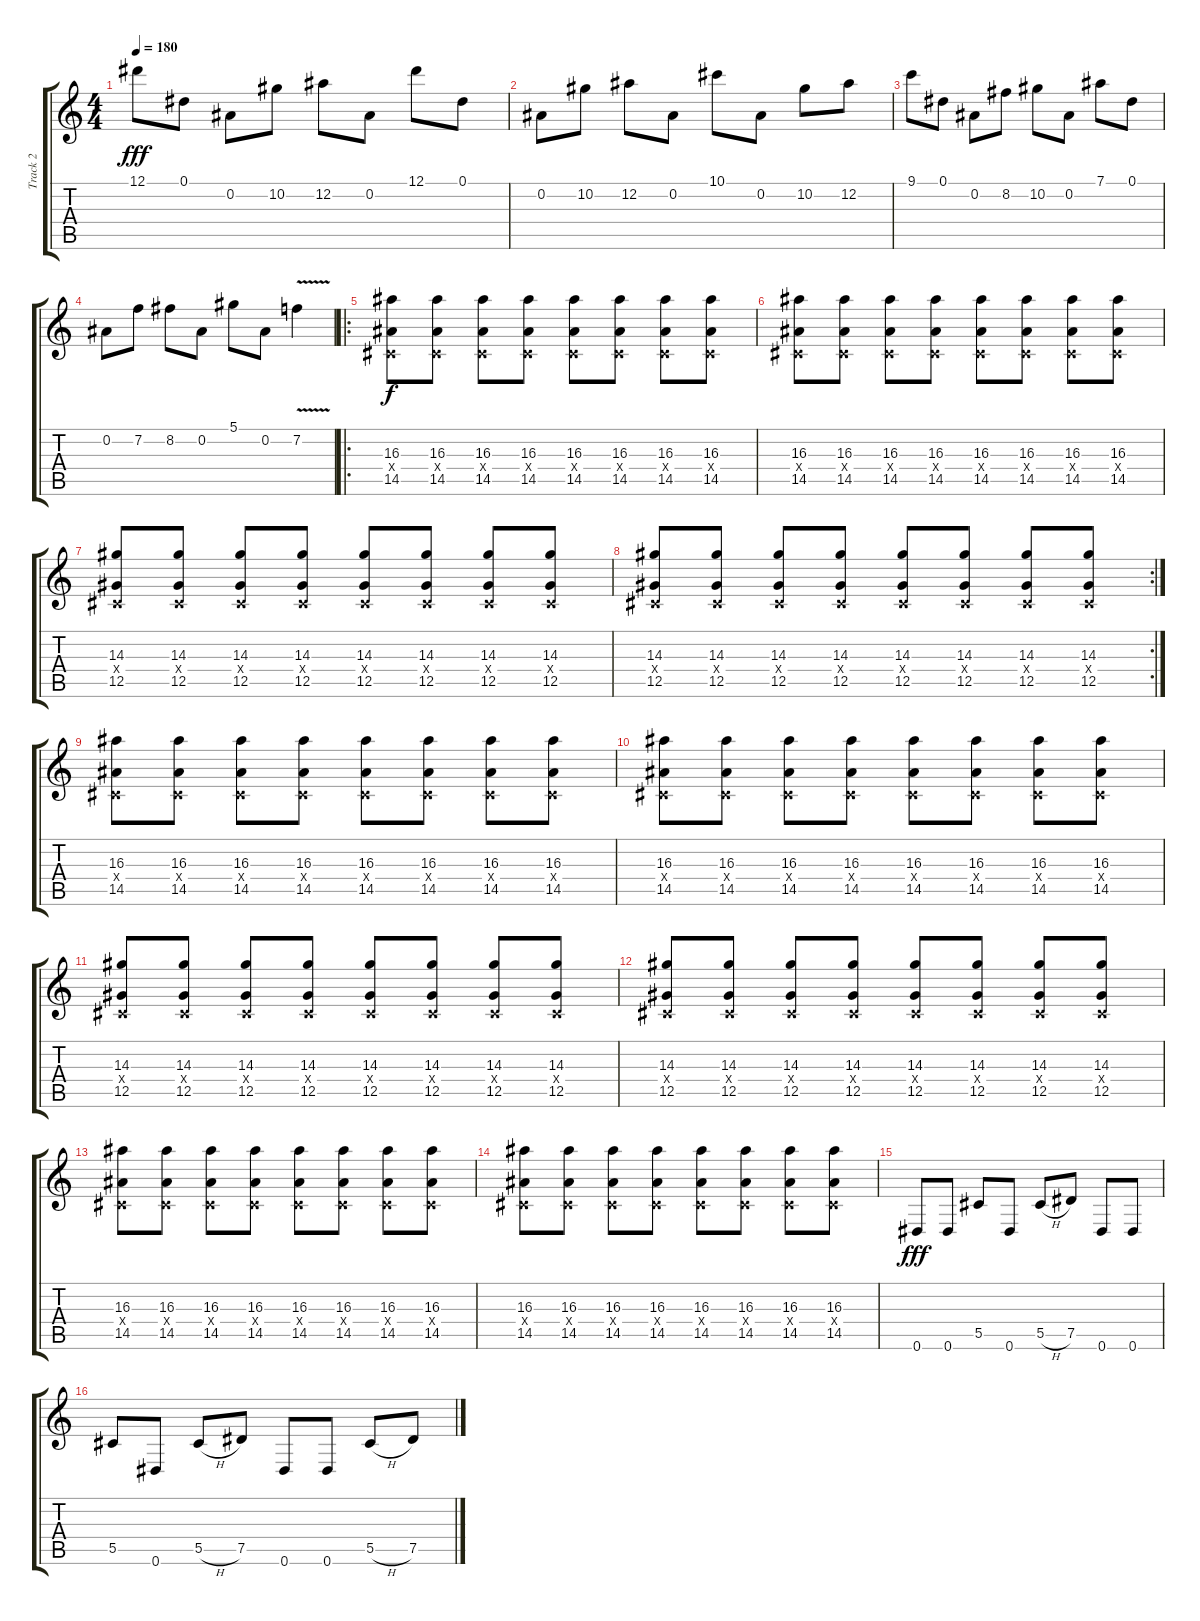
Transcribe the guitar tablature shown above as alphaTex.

\track ("Track 2" "Track 2") {instrument distortionguitar}
\staff {score tabs}
\tuning (Eb4 Bb3 Gb3 Db3 Ab2 Eb2) {hide}
\ts (4 4)
\tempo 180
\clef g2
\ks c
12.1.8{dy fff} 0.1.8 0.2.8 10.2.8 12.2.8 0.2.8 12.1.8 0.1.8 |
0.2.8 10.2.8 12.2.8 0.2.8 10.1.8 0.2.8 10.2.8 12.2.8 |
9.1.8 0.1.8 0.2.8 8.2.8 10.2.8 0.2.8 7.1.8 0.1.8 |
0.2.8 7.2.8 8.2.8 0.2.8 5.1.8 0.2.8 7.2{v}.4 |
\ro
(16.3 0.4{x} 14.5).8{dy f} (16.3 0.4{x} 14.5).8 (16.3 0.4{x} 14.5).8 (16.3 0.4{x} 14.5).8 (16.3 0.4{x} 14.5).8 (16.3 0.4{x} 14.5).8 (16.3 0.4{x} 14.5).8 (16.3 0.4{x} 14.5).8 |
(16.3 0.4{x} 14.5).8 (16.3 0.4{x} 14.5).8 (16.3 0.4{x} 14.5).8 (16.3 0.4{x} 14.5).8 (16.3 0.4{x} 14.5).8 (16.3 0.4{x} 14.5).8 (16.3 0.4{x} 14.5).8 (16.3 0.4{x} 14.5).8 |
(14.3 0.4{x} 12.5).8 (14.3 0.4{x} 12.5).8 (14.3 0.4{x} 12.5).8 (14.3 0.4{x} 12.5).8 (14.3 0.4{x} 12.5).8 (14.3 0.4{x} 12.5).8 (14.3 0.4{x} 12.5).8 (14.3 0.4{x} 12.5).8 |
\rc 2
(14.3 0.4{x} 12.5).8 (14.3 0.4{x} 12.5).8 (14.3 0.4{x} 12.5).8 (14.3 0.4{x} 12.5).8 (14.3 0.4{x} 12.5).8 (14.3 0.4{x} 12.5).8 (14.3 0.4{x} 12.5).8 (14.3 0.4{x} 12.5).8 |
(16.3 0.4{x} 14.5).8 (16.3 0.4{x} 14.5).8 (16.3 0.4{x} 14.5).8 (16.3 0.4{x} 14.5).8 (16.3 0.4{x} 14.5).8 (16.3 0.4{x} 14.5).8 (16.3 0.4{x} 14.5).8 (16.3 0.4{x} 14.5).8 |
(16.3 0.4{x} 14.5).8 (16.3 0.4{x} 14.5).8 (16.3 0.4{x} 14.5).8 (16.3 0.4{x} 14.5).8 (16.3 0.4{x} 14.5).8 (16.3 0.4{x} 14.5).8 (16.3 0.4{x} 14.5).8 (16.3 0.4{x} 14.5).8 |
(14.3 0.4{x} 12.5).8 (14.3 0.4{x} 12.5).8 (14.3 0.4{x} 12.5).8 (14.3 0.4{x} 12.5).8 (14.3 0.4{x} 12.5).8 (14.3 0.4{x} 12.5).8 (14.3 0.4{x} 12.5).8 (14.3 0.4{x} 12.5).8 |
(14.3 0.4{x} 12.5).8 (14.3 0.4{x} 12.5).8 (14.3 0.4{x} 12.5).8 (14.3 0.4{x} 12.5).8 (14.3 0.4{x} 12.5).8 (14.3 0.4{x} 12.5).8 (14.3 0.4{x} 12.5).8 (14.3 0.4{x} 12.5).8 |
(16.3 0.4{x} 14.5).8 (16.3 0.4{x} 14.5).8 (16.3 0.4{x} 14.5).8 (16.3 0.4{x} 14.5).8 (16.3 0.4{x} 14.5).8 (16.3 0.4{x} 14.5).8 (16.3 0.4{x} 14.5).8 (16.3 0.4{x} 14.5).8 |
(16.3 0.4{x} 14.5).8 (16.3 0.4{x} 14.5).8 (16.3 0.4{x} 14.5).8 (16.3 0.4{x} 14.5).8 (16.3 0.4{x} 14.5).8 (16.3 0.4{x} 14.5).8 (16.3 0.4{x} 14.5).8 (16.3 0.4{x} 14.5).8 |
0.6.8{dy fff} 0.6.8 5.5.8 0.6.8 5.5{h}.8 7.5.8 0.6.8 0.6.8 |
5.5.8 0.6.8 5.5{h}.8 7.5.8 0.6.8 0.6.8 5.5{h}.8 7.5.8
